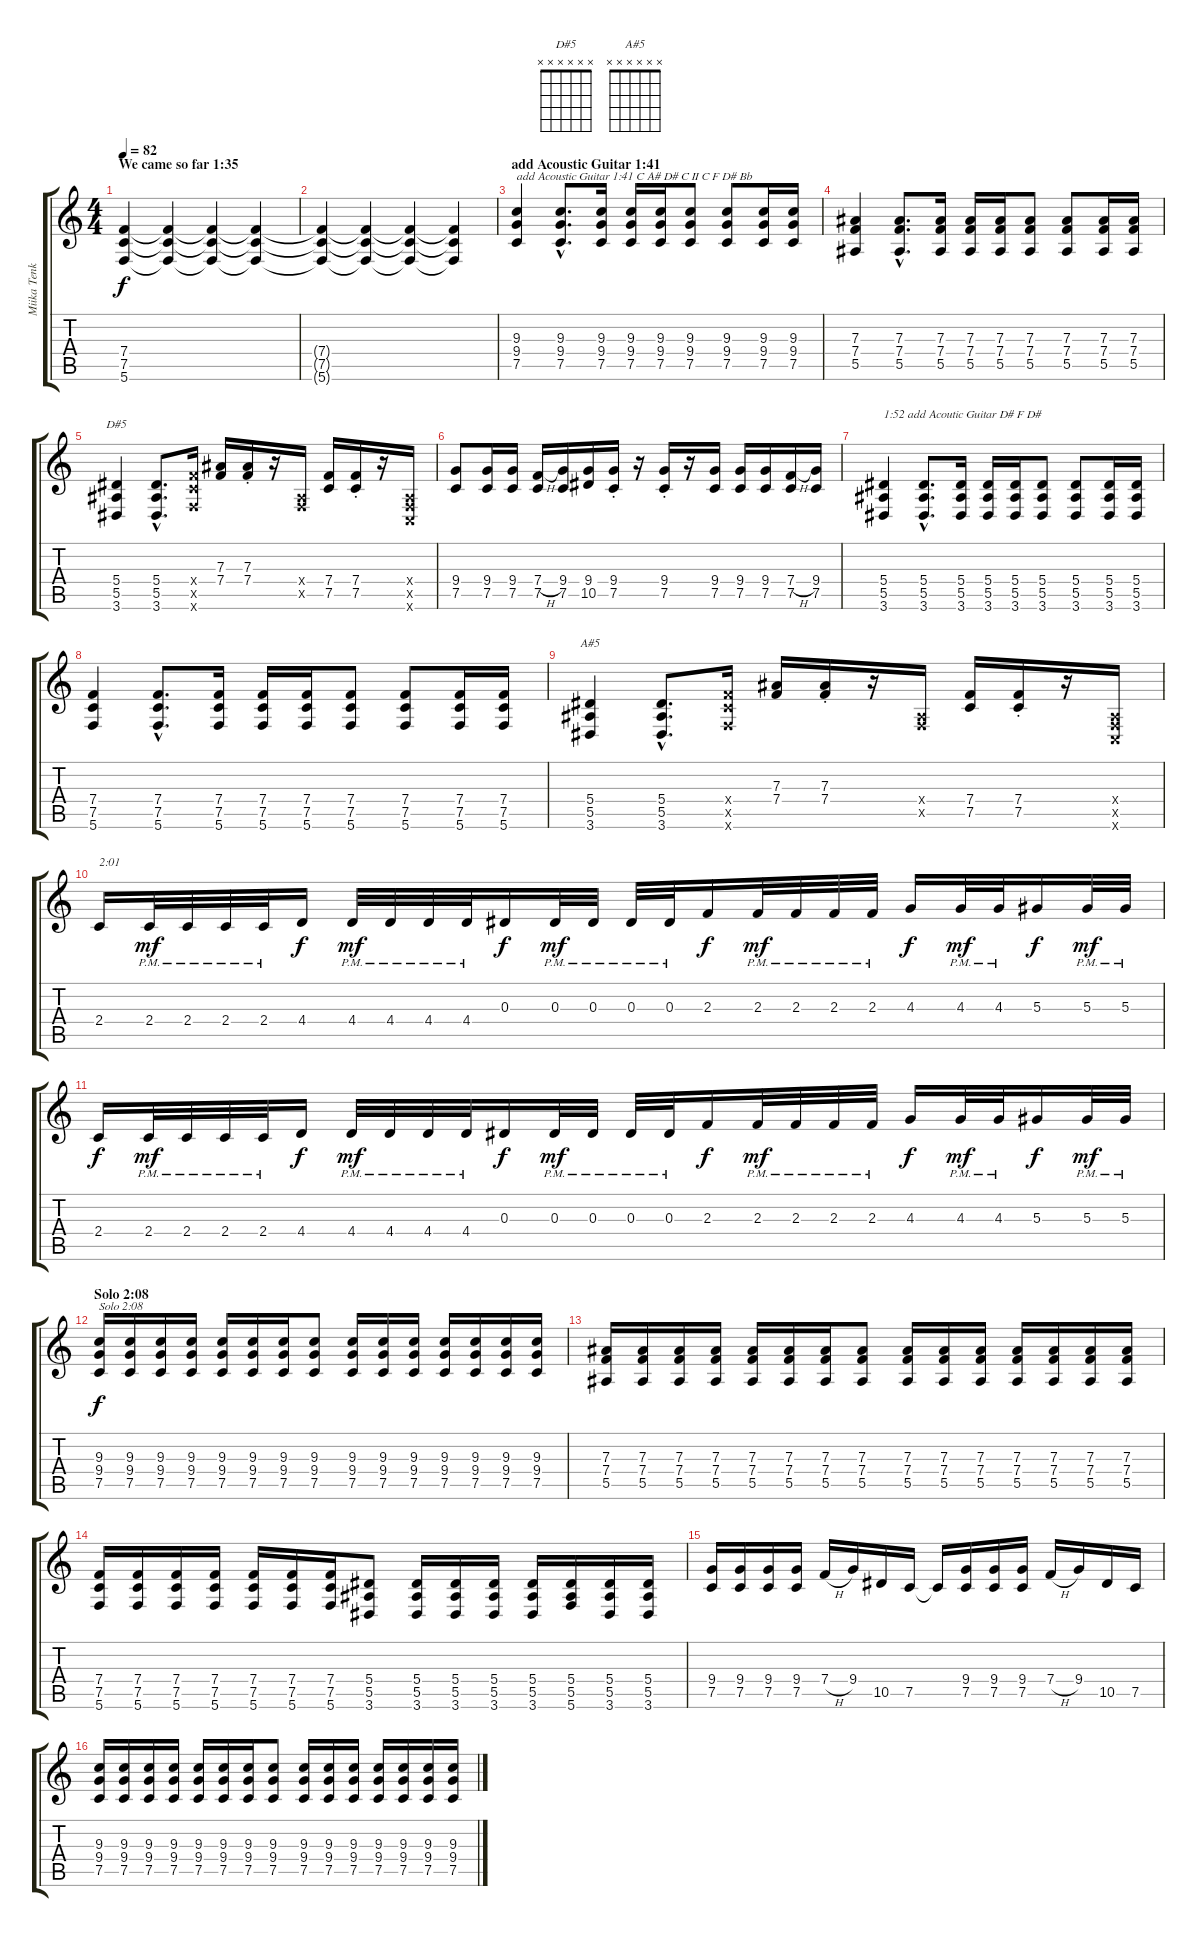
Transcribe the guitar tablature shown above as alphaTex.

\track ("Miika Tenkula (lead)" "Miika Tenk") {instrument electricguitarjazz}
\staff {score tabs}
\tuning (C4 G3 Eb3 Bb2 F2 C2) {hide}
\chord ("D#5" x x x x x x)
\chord ("A#5" x x x x x x)
\ts (4 4)
\section ("" "We came so far 1:35")
\tempo 82
\clef g2
\ks c
(7.4 7.5 5.6).4{dy f} (7.4{t} 7.5{t} 5.6{t}).4 (7.4{t} 7.5{t} 5.6{t}).4 (7.4{t} 7.5{t} 5.6{t}).4 |
(7.4{t} 7.5{t} 5.6{t}).4 (7.4{t} 7.5{t} 5.6{t}).4 (7.4{t} 7.5{t} 5.6{t}).4 (7.4{t} 7.5{t} 5.6{t}).4 |
\section ("" "add Acoustic Guitar 1:41")
(9.3 9.4 7.5).4{txt "add Acoustic Guitar 1:41 C A# D# C II C F D# Bb"} (9.3{hac} 9.4{hac} 7.5{hac}).8{d} (9.3 9.4 7.5).16 (9.3 9.4 7.5).16 (9.3 9.4 7.5).16 (9.3 9.4 7.5).8 (9.3 9.4 7.5).8 (9.3 9.4 7.5).16 (9.3 9.4 7.5).16 |
(7.3 7.4 5.5).4 (7.3{hac} 7.4{hac} 5.5{hac}).8{d} (7.3 7.4 5.5).16 (7.3 7.4 5.5).16 (7.3 7.4 5.5).16 (7.3 7.4 5.5).8 (7.3 7.4 5.5).8 (7.3 7.4 5.5).16 (7.3 7.4 5.5).16 |
(5.4 5.5 3.6).4{ch "D#5"} (5.4{hac} 5.5{hac} 3.6{hac}).8{d} (7.4{x} 7.5{x} 5.6{x}).16 (7.3 7.4).16 (7.3{st} 7.4{st}).16 r.16 (0.4{x} 0.5{x}).16 (7.4 7.5).16 (7.4{st} 7.5{st}).16 r.16 (0.4{x} 0.5{x} 0.6{x}).16 |
(9.4 7.5).8 (9.4 7.5).16 (9.4 7.5).16 (7.4{h} 7.5).16 (9.4 7.5).16 (9.4 10.5).16 (9.4{st} 7.5{st}).16 r.16 (9.4{st} 7.5{st}).16 r.16 (9.4 7.5).16 (9.4 7.5).16 (9.4 7.5).16 (7.4{h} 7.5).16 (9.4 7.5).16 |
(5.4 5.5 3.6).4{txt "1:52 add Acoutic Guitar D# F D#"} (5.4{hac} 5.5{hac} 3.6{hac}).8{d} (5.4 5.5 3.6).16 (5.4 5.5 3.6).16 (5.4 5.5 3.6).16 (5.4 5.5 3.6).8 (5.4 5.5 3.6).8 (5.4 5.5 3.6).16 (5.4 5.5 3.6).16 |
(7.4 7.5 5.6).4 (7.4{hac} 7.5{hac} 5.6{hac}).8{d} (7.4 7.5 5.6).16 (7.4 7.5 5.6).16 (7.4 7.5 5.6).16 (7.4 7.5 5.6).8 (7.4 7.5 5.6).8 (7.4 7.5 5.6).16 (7.4 7.5 5.6).16 |
(5.4 5.5 3.6).4{ch "A#5"} (5.4{hac} 5.5{hac} 3.6{hac}).8{d} (7.4{x} 7.5{x} 5.6{x}).16 (7.3 7.4).16 (7.3{st} 7.4{st}).16 r.16 (0.4{x} 0.5{x}).16 (7.4 7.5).16 (7.4{st} 7.5{st}).16 r.16 (0.4{x} 0.5{x} 0.6{x}).16 |
2.4.16{txt "2:01"} 2.4{pm}.32{dy mf} 2.4{pm}.32 2.4{pm}.32 2.4{pm}.32 4.4.16{dy f} 4.4{pm}.32{dy mf} 4.4{pm}.32 4.4{pm}.32 4.4{pm}.32 0.3.16{dy f} 0.3{pm}.32{dy mf} 0.3{pm}.32 0.3{pm}.32 0.3{pm}.32 2.3.16{dy f} 2.3{pm}.32{dy mf} 2.3{pm}.32 2.3{pm}.32 2.3{pm}.32 4.3.16{dy f} 4.3{pm}.32{dy mf} 4.3{pm}.32 5.3.16{dy f} 5.3{pm}.32{dy mf} 5.3{pm}.32 |
2.4.16{dy f} 2.4{pm}.32{dy mf} 2.4{pm}.32 2.4{pm}.32 2.4{pm}.32 4.4.16{dy f} 4.4{pm}.32{dy mf} 4.4{pm}.32 4.4{pm}.32 4.4{pm}.32 0.3.16{dy f} 0.3{pm}.32{dy mf} 0.3{pm}.32 0.3{pm}.32 0.3{pm}.32 2.3.16{dy f} 2.3{pm}.32{dy mf} 2.3{pm}.32 2.3{pm}.32 2.3{pm}.32 4.3.16{dy f} 4.3{pm}.32{dy mf} 4.3{pm}.32 5.3.16{dy f} 5.3{pm}.32{dy mf} 5.3{pm}.32 |
\section ("" "Solo 2:08")
(9.3 9.4 7.5).16{txt "Solo 2:08" dy f} (9.3 9.4 7.5).16 (9.3 9.4 7.5).16 (9.3 9.4 7.5).16 (9.3 9.4 7.5).16 (9.3 9.4 7.5).16 (9.3 9.4 7.5).16 (9.3 9.4 7.5).8 (9.3 9.4 7.5).16 (9.3 9.4 7.5).16 (9.3 9.4 7.5).16 (9.3 9.4 7.5).16 (9.3 9.4 7.5).16 (9.3 9.4 7.5).16 (9.3 9.4 7.5).16 |
(7.3 7.4 5.5).16 (7.3 7.4 5.5).16 (7.3 7.4 5.5).16 (7.3 7.4 5.5).16 (7.3 7.4 5.5).16 (7.3 7.4 5.5).16 (7.3 7.4 5.5).16 (7.3 7.4 5.5).8 (7.3 7.4 5.5).16 (7.3 7.4 5.5).16 (7.3 7.4 5.5).16 (7.3 7.4 5.5).16 (7.3 7.4 5.5).16 (7.3 7.4 5.5).16 (7.3 7.4 5.5).16 |
(7.4 7.5 5.6).16 (7.4 7.5 5.6).16 (7.4 7.5 5.6).16 (7.4 7.5 5.6).16 (7.4 7.5 5.6).16 (7.4 7.5 5.6).16 (7.4 7.5 5.6).16 (5.4 5.5 3.6).8 (5.4 5.5 3.6).16 (5.4 5.5 3.6).16 (5.4 5.5 3.6).16 (5.4 5.5 3.6).16 (5.4 5.5 5.6).16 (5.4 5.5 3.6).16 (5.4 5.5 3.6).16 |
(9.4 7.5).16 (9.4 7.5).16 (9.4 7.5).16 (9.4 7.5).16 7.4{h}.16 9.4.16 10.5.16 7.5.16 7.5{t}.16 (9.4 7.5).16 (9.4 7.5).16 (9.4 7.5).16 7.4{h}.16 9.4.16 10.5.16 7.5.16 |
(9.3 9.4 7.5).16 (9.3 9.4 7.5).16 (9.3 9.4 7.5).16 (9.3 9.4 7.5).16 (9.3 9.4 7.5).16 (9.3 9.4 7.5).16 (9.3 9.4 7.5).16 (9.3 9.4 7.5).8 (9.3 9.4 7.5).16 (9.3 9.4 7.5).16 (9.3 9.4 7.5).16 (9.3 9.4 7.5).16 (9.3 9.4 7.5).16 (9.3 9.4 7.5).16 (9.3 9.4 7.5).16
